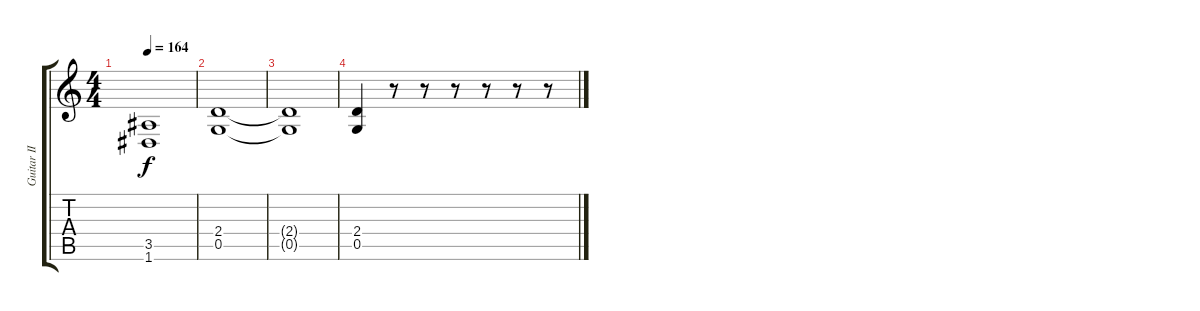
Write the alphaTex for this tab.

\track ("Guitar II" "Guitar II") {instrument distortionguitar}
\staff {score tabs}
\tuning (D4 A3 F3 C3 G2 D2) {hide}
\ts (4 4)
\tempo 164
\clef g2
\ks c
(3.5{t} 1.6{t}).1{dy f} |
(2.4 0.5).1 |
(2.4{t} 0.5{t}).1 |
(2.4 0.5).4 r.8 r.8 r.8 r.8 r.8 r.8
